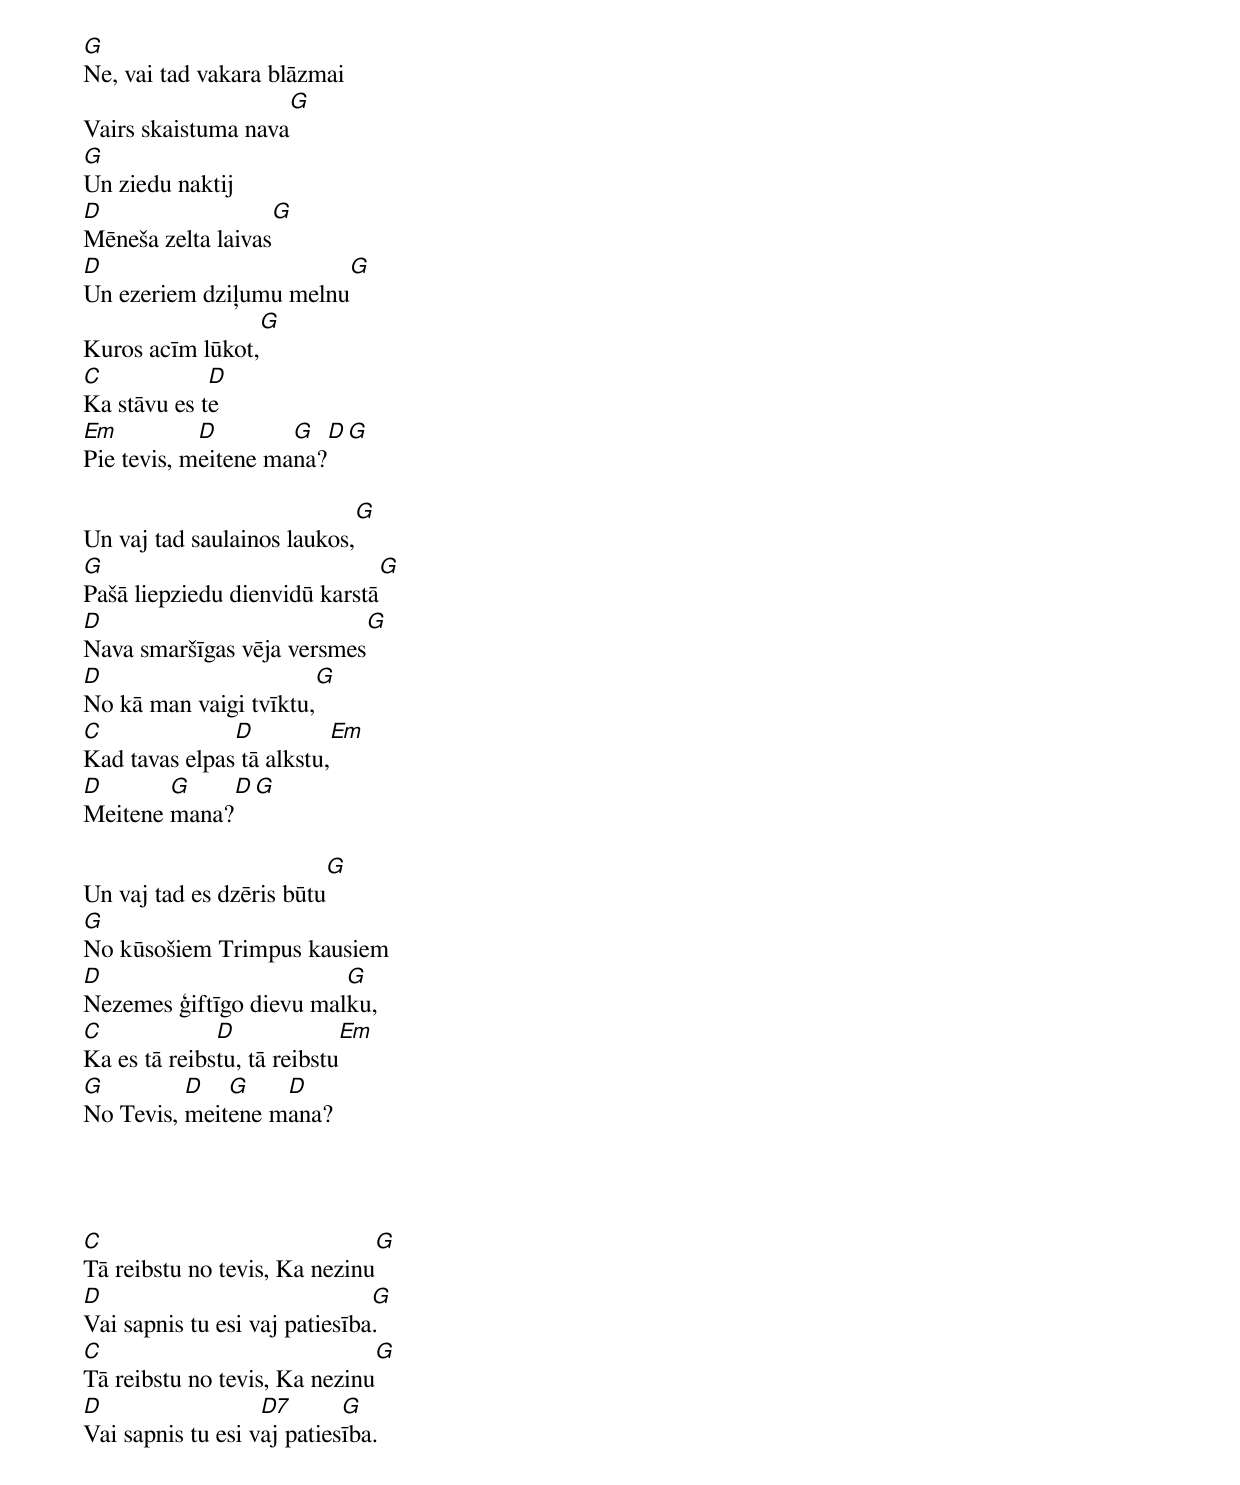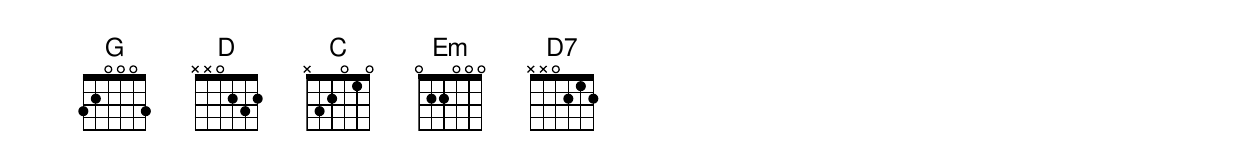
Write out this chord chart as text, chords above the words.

G
Ne, vai tad vakara blāzmai
                          G
Vairs skaistuma nava
G
Un ziedu naktij
D                   G
Mēneša zelta laivas
D                              G
Un ezeriem dziļumu melnu
                    G
Kuros acīm lūkot,
C            D
Ka stāvu es te
Em          D        G   D    G
Pie tevis, meitene mana?

                                  G
Un vaj tad saulainos laukos,
G                                   G
Pašā liepziedu dienvidū karstā
D                                G
Nava smaršīgas vēja versmes
D                        G
No kā man vaigi tvīktu,
C              D            Em
Kad tavas elpas tā alkstu,
D       G    D    G
Meitene mana?

                                G
Un vaj tad es dzēris būtu
G
No kūsošiem Trimpus kausiem
D                        G
Nezemes ģiftīgo dievu malku,
C             D             Em
Ka es tā reibstu, tā reibstu
G         D   G    D
No Tevis, meitene mana?




C                             G
Tā reibstu no tevis, Ka nezinu
D                              G
Vai sapnis tu esi vaj patiesība.
C                             G
Tā reibstu no tevis, Ka nezinu
D                  D7       G
Vai sapnis tu esi vaj patiesība.
